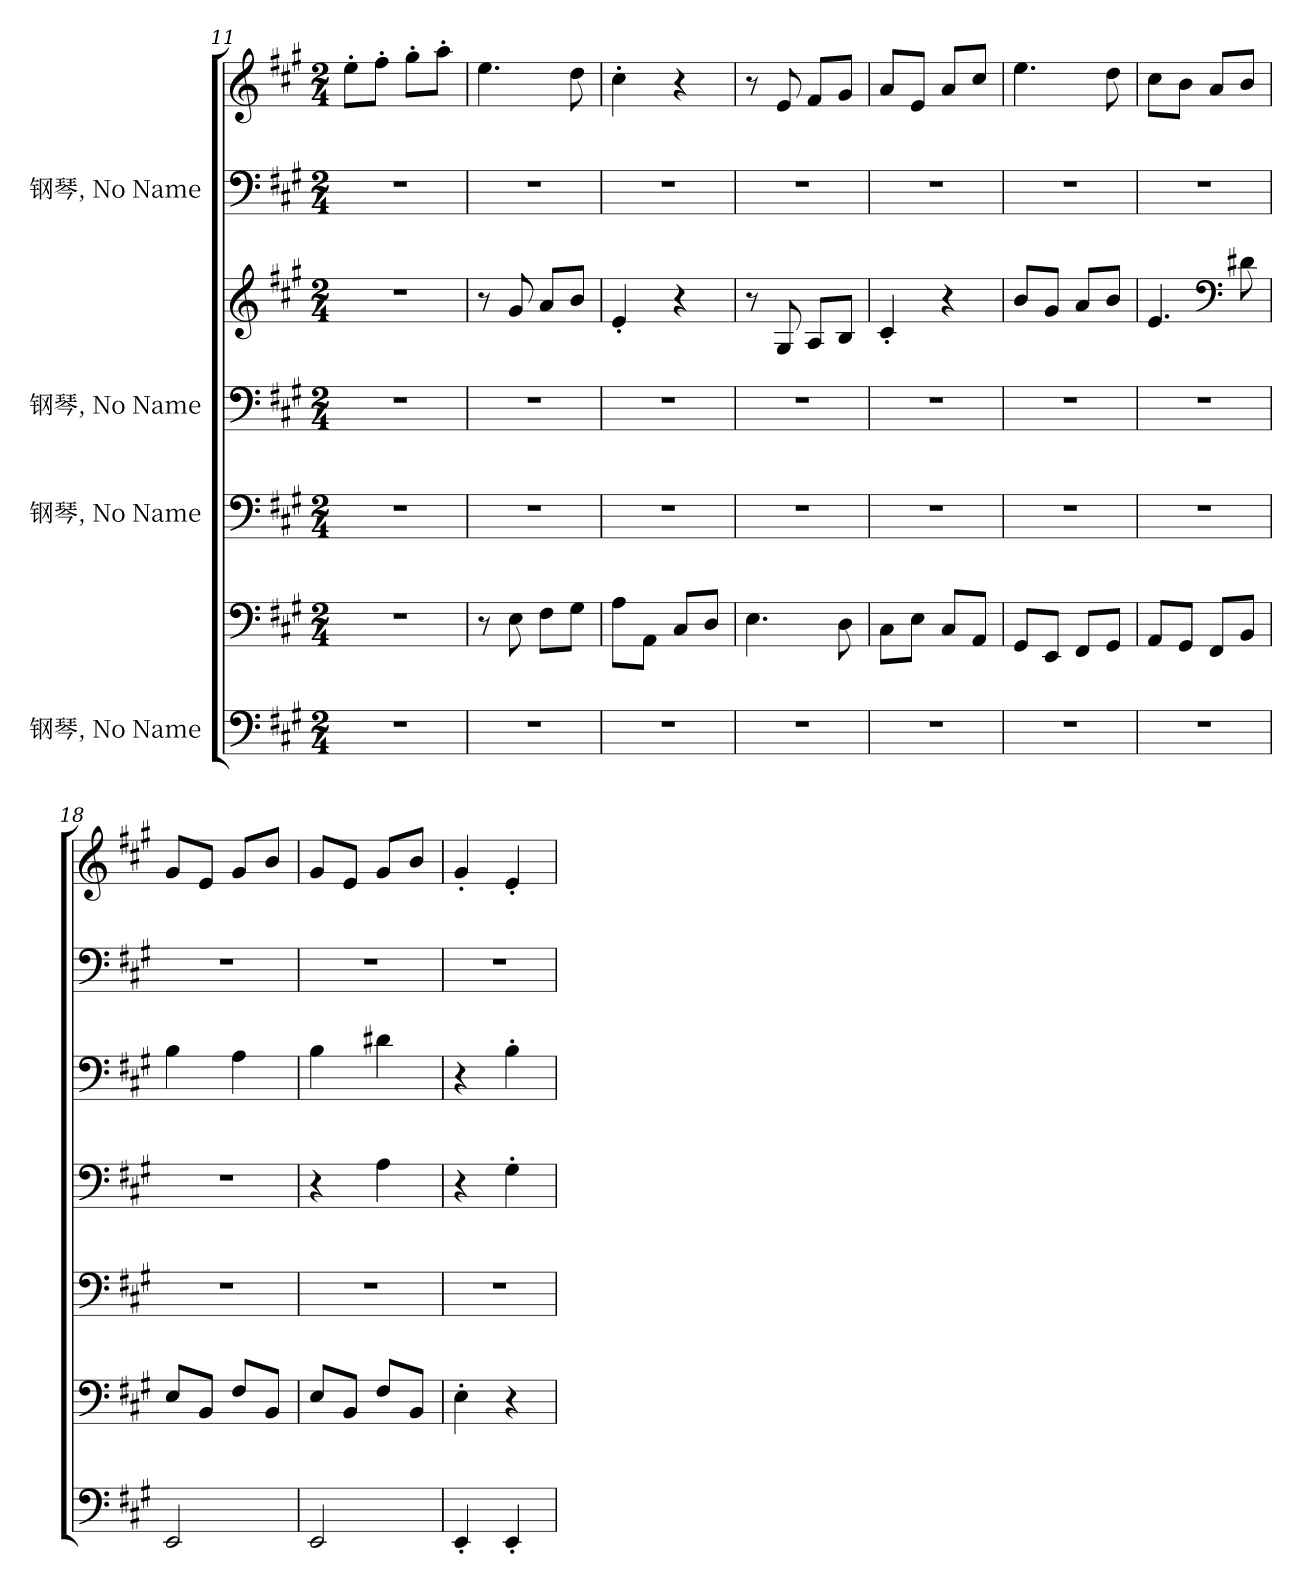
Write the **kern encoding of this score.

**kern	**kern	**kern	**kern	**kern	**kern	**kern
*part4	*part4	*part3	*part2	*part2	*part1	*part1
*staff7	*staff6	*staff5	*staff4	*staff3	*staff2	*staff1
*I"钢琴, No Name	*	*I"钢琴, No Name	*I"钢琴, No Name	*	*I"钢琴, No Name	*
*clefF4	*clefF4	*clefF4	*clefF4	*clefG2	*clefF4	*clefG2
*k[f#c#g#]	*k[f#c#g#]	*k[f#c#g#]	*k[f#c#g#]	*k[f#c#g#]	*k[f#c#g#]	*k[f#c#g#]
*M2/4	*M2/4	*M2/4	*M2/4	*M2/4	*M2/4	*M2/4
=11	=11	=11	=11	=11	=11	=11
2r	2r	2r	2r	2r	2r	8ee'\L
.	.	.	.	.	.	8ff#'\J
.	.	.	.	.	.	8gg#'\L
.	.	.	.	.	.	8aa'\J
=12	=12	=12	=12	=12	=12	=12
*	*	*	*	*	*	*MM136
2r	8r	2r	2r	8r	2r	4.ee\
.	8E\	.	.	8g#/	.	.
.	8F#\L	.	.	8a/L	.	.
.	8G#\J	.	.	8b/J	.	8dd\
=13	=13	=13	=13	=13	=13	=13
2r	8A\L	2r	2r	4e'/	2r	4cc#'\
.	8AA\J	.	.	.	.	.
.	8C#/L	.	.	4r	.	4r
.	8D/J	.	.	.	.	.
=14	=14	=14	=14	=14	=14	=14
*	*	*	*	*	*	*MM136
2r	4.E\	2r	2r	8r	2r	8r
.	.	.	.	8G#/	.	8e/
.	.	.	.	8A/L	.	8f#/L
.	8D\	.	.	8B/J	.	8g#/J
!!LO:PB:g=z
=15	=15	=15	=15	=15	=15	=15
2r	8C#\L	2r	2r	4c#'/	2r	8a/L
.	8E\J	.	.	.	.	8e/J
.	8C#/L	.	.	4r	.	8a/L
.	8AA/J	.	.	.	.	8cc#/J
=16	=16	=16	=16	=16	=16	=16
*	*	*	*	*	*	*MM136
2r	8GG#/L	2r	2r	8b/L	2r	4.ee\
.	8EE/J	.	.	8g#/J	.	.
.	8FF#/L	.	.	8a/L	.	.
.	8GG#/J	.	.	8b/J	.	8dd\
=17	=17	=17	=17	=17	=17	=17
2r	8AA/L	2r	2r	4.e/	2r	8cc#\L
.	8GG#/J	.	.	.	.	8b\J
.	8FF#/L	.	.	.	.	8a/L
*	*	*	*	*clefF4	*	*
.	8BB/J	.	.	8d#X\	.	8b/J
=18	=18	=18	=18	=18	=18	=18
2EE/	8E/L	2r	2r	4B\	2r	8g#/L
.	8BB/J	.	.	.	.	8e/J
.	8F#/L	.	.	4A\	.	8g#/L
.	8BB/J	.	.	.	.	8b/J
=19	=19	=19	=19	=19	=19	=19
2EE/	8E/L	2r	4r	4B\	2r	8g#/L
.	8BB/J	.	.	.	.	8e/J
.	8F#/L	.	4A\	4d#X\	.	8g#/L
.	8BB/J	.	.	.	.	8b/J
=20	=20	=20	=20	=20	=20	=20
4EE'/	4E'\	2r	4r	4r	2r	4g#'/
4EE'/	4r	.	4G#'\	4B'\	.	4e'/
=	=	=	=	=	=	=
*-	*-	*-	*-	*-	*-	*-
